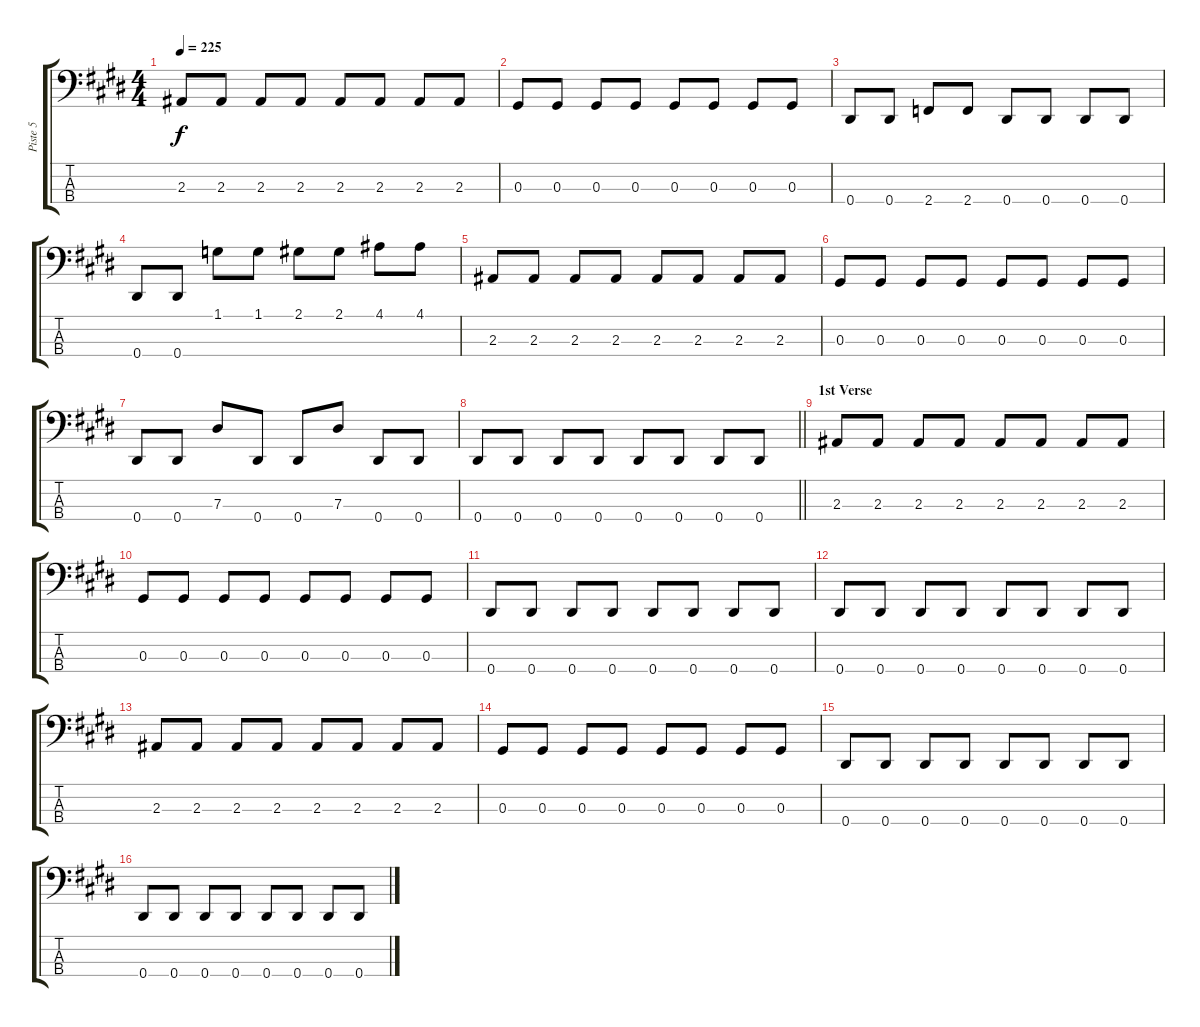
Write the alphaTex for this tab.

\track ("Piste 5" "Piste 5") {instrument electricbasspick}
\staff {score tabs}
\tuning (Gb2 Db2 Ab1 Eb1) {hide}
\ts (4 4)
\tempo 225
\clef f4
\ks e
2.3.8{dy f} 2.3.8 2.3.8 2.3.8 2.3.8 2.3.8 2.3.8 2.3.8 |
0.3.8 0.3.8 0.3.8 0.3.8 0.3.8 0.3.8 0.3.8 0.3.8 |
0.4.8 0.4.8 2.4.8 2.4.8 0.4.8 0.4.8 0.4.8 0.4.8 |
0.4.8 0.4.8 1.1.8 1.1.8 2.1.8 2.1.8 4.1.8 4.1.8 |
2.3.8 2.3.8 2.3.8 2.3.8 2.3.8 2.3.8 2.3.8 2.3.8 |
0.3.8 0.3.8 0.3.8 0.3.8 0.3.8 0.3.8 0.3.8 0.3.8 |
0.4.8 0.4.8 7.3.8 0.4.8 0.4.8 7.3.8 0.4.8 0.4.8 |
\barLineRight lightlight
0.4.8 0.4.8 0.4.8 0.4.8 0.4.8 0.4.8 0.4.8 0.4.8 |
\section ("" "1st Verse")
2.3.8 2.3.8 2.3.8 2.3.8 2.3.8 2.3.8 2.3.8 2.3.8 |
0.3.8 0.3.8 0.3.8 0.3.8 0.3.8 0.3.8 0.3.8 0.3.8 |
0.4.8 0.4.8 0.4.8 0.4.8 0.4.8 0.4.8 0.4.8 0.4.8 |
0.4.8 0.4.8 0.4.8 0.4.8 0.4.8 0.4.8 0.4.8 0.4.8 |
2.3.8 2.3.8 2.3.8 2.3.8 2.3.8 2.3.8 2.3.8 2.3.8 |
0.3.8 0.3.8 0.3.8 0.3.8 0.3.8 0.3.8 0.3.8 0.3.8 |
0.4.8 0.4.8 0.4.8 0.4.8 0.4.8 0.4.8 0.4.8 0.4.8 |
0.4.8 0.4.8 0.4.8 0.4.8 0.4.8 0.4.8 0.4.8 0.4.8
